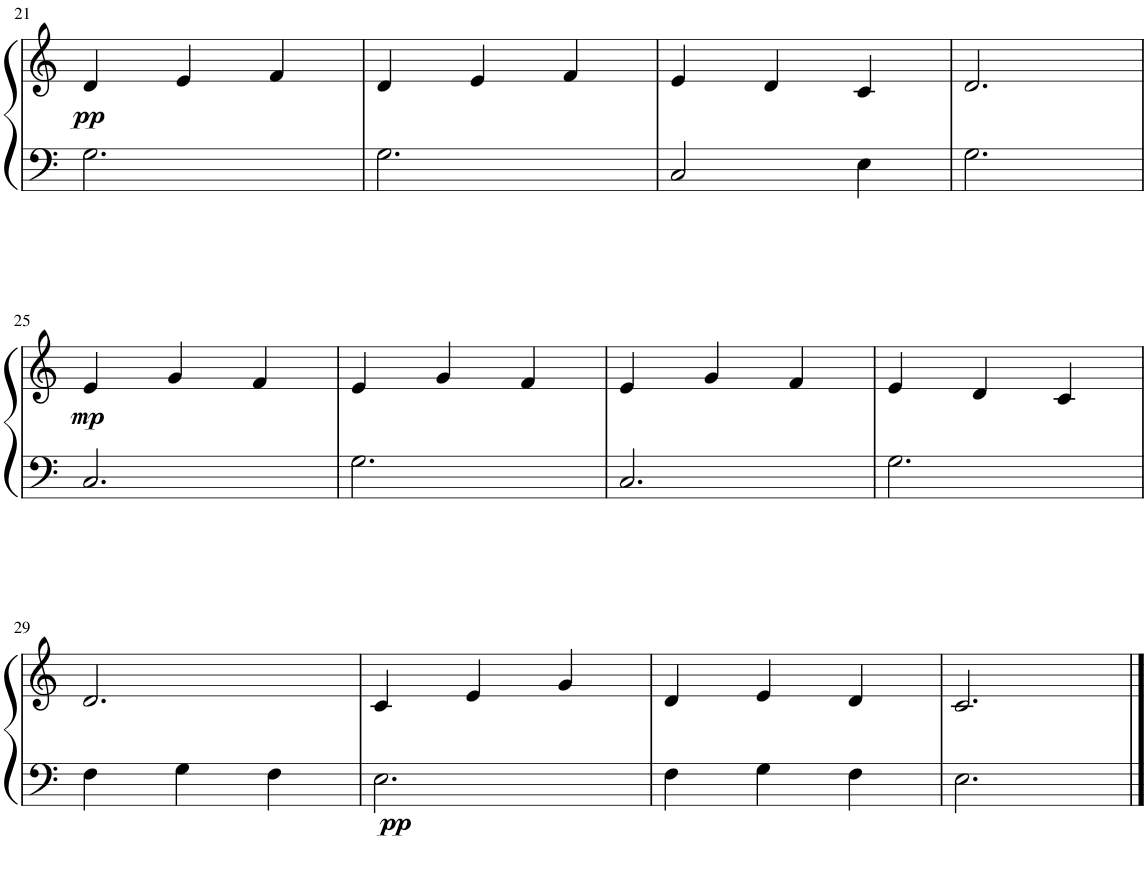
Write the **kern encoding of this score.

**kern	**kern	**dynam
*part1	*part1	*part1
*staff2	*staff1	*staff1/2
*I"Piano	*	*
*I'Pno.	*	*
!!LO:PB:g=z
*clefF4	*clefG2	*
*k[]	*k[]	*
*M3/4	*M3/4	*
=21	=21	=21
!	!	!LO:DY:b
2.G\	4d/	pp
.	4e/	.
.	4f/	.
=22	=22	=22
2.G\	4d/	.
.	4e/	.
.	4f/	.
=23	=23	=23
2C/	4e/	.
.	4d/	.
4E\	4c/	.
=24	=24	=24
2.G\	2.d/	.
!!LO:LB:g=z
=25	=25	=25
!	!	!LO:DY:b
2.C/	4e/	mp
.	4g/	.
.	4f/	.
=26	=26	=26
2.G\	4e/	.
.	4g/	.
.	4f/	.
=27	=27	=27
2.C/	4e/	.
.	4g/	.
.	4f/	.
=28	=28	=28
2.G\	4e/	.
.	4d/	.
.	4c/	.
!!LO:LB:g=z
=29	=29	=29
4F\	2.d/	.
4G\	.	.
4F\	.	.
=30	=30	=30
!	!	!LO:DY:b=2
2.E\	4c/	pp
.	4e/	.
.	4g/	.
=31	=31	=31
4F\	4d/	.
4G\	4e/	.
4F\	4d/	.
=32	=32	=32
2.E\	2.c/	.
==	==	==
*-	*-	*-
